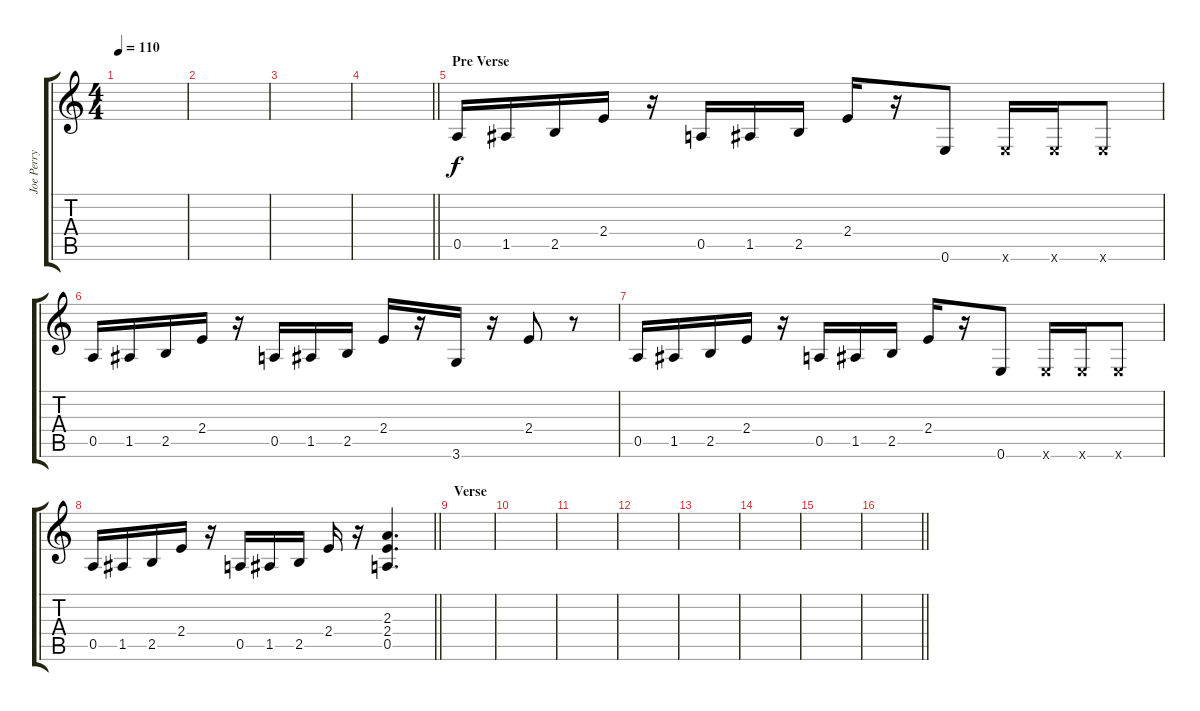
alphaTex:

\track ("Joe Perry - Guitar - Solo" "Joe Perry ") {instrument overdrivenguitar}
\staff {score tabs}
\tuning (E4 B3 G3 D3 A2 E2) {hide}
\ts (4 4)
\tempo 110
\clef g2
\ks c
|
|
|
\barLineRight lightlight
|
\section ("" "Pre Verse")
0.5.16 1.5.16 2.5.16 2.4.16 r.16 0.5.16 1.5.16 2.5.16 2.4.16 r.16 0.6.8 0.6{x}.16 0.6{x}.16 0.6{x}.8 |
0.5.16 1.5.16 2.5.16 2.4.16 r.16 0.5.16 1.5.16 2.5.16 2.4.16 r.16 3.6.16 r.16 2.4.8 r.8 |
0.5.16 1.5.16 2.5.16 2.4.16 r.16 0.5.16 1.5.16 2.5.16 2.4.16 r.16 0.6.8 0.6{x}.16 0.6{x}.16 0.6{x}.8 |
\barLineRight lightlight
0.5.16 1.5.16 2.5.16 2.4.16 r.16 0.5.16 1.5.16 2.5.16 2.4.16 r.16 (2.3 2.4 0.5).4{d} |
\section ("" "Verse")
|
|
|
|
|
|
|
\barLineRight lightlight
